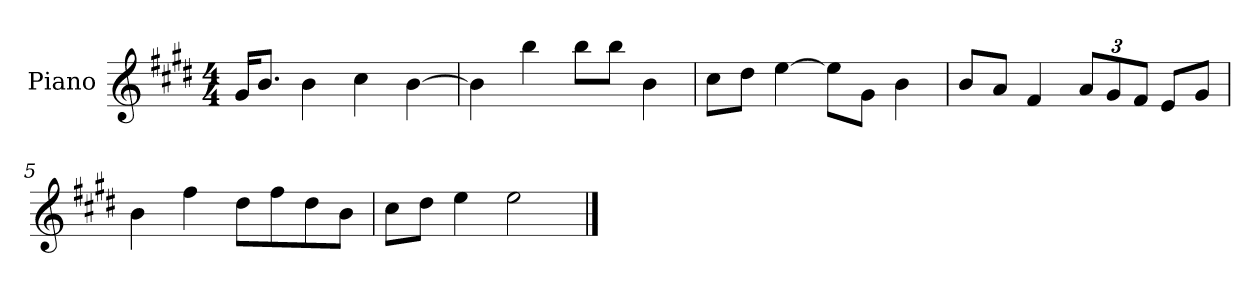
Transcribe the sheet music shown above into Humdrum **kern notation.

**kern
*part1
*staff1
*I"Piano
*I'P-no
*clefG2
*k[f#c#g#d#]
*M4/4
*MM90
=1
16g#/KL
8.b/J
4b\
4cc#\
[4b\
=2
4b\]
4bb\
8bb\L
8bb\J
4b\
=3
8cc#\L
8dd#\J
[4ee\
8ee\L]
8g#\J
4b\
=4
8b/L
8a/J
4f#/
*Xbrackettup
12a/L
12g#/
12f#/J
8e/L
8g#/J
=5
4b\
4ff#\
8dd#\L
8ff#\
8dd#\
8b\J
=6
8cc#\L
8dd#\J
4ee\
2ee\
==
*-
